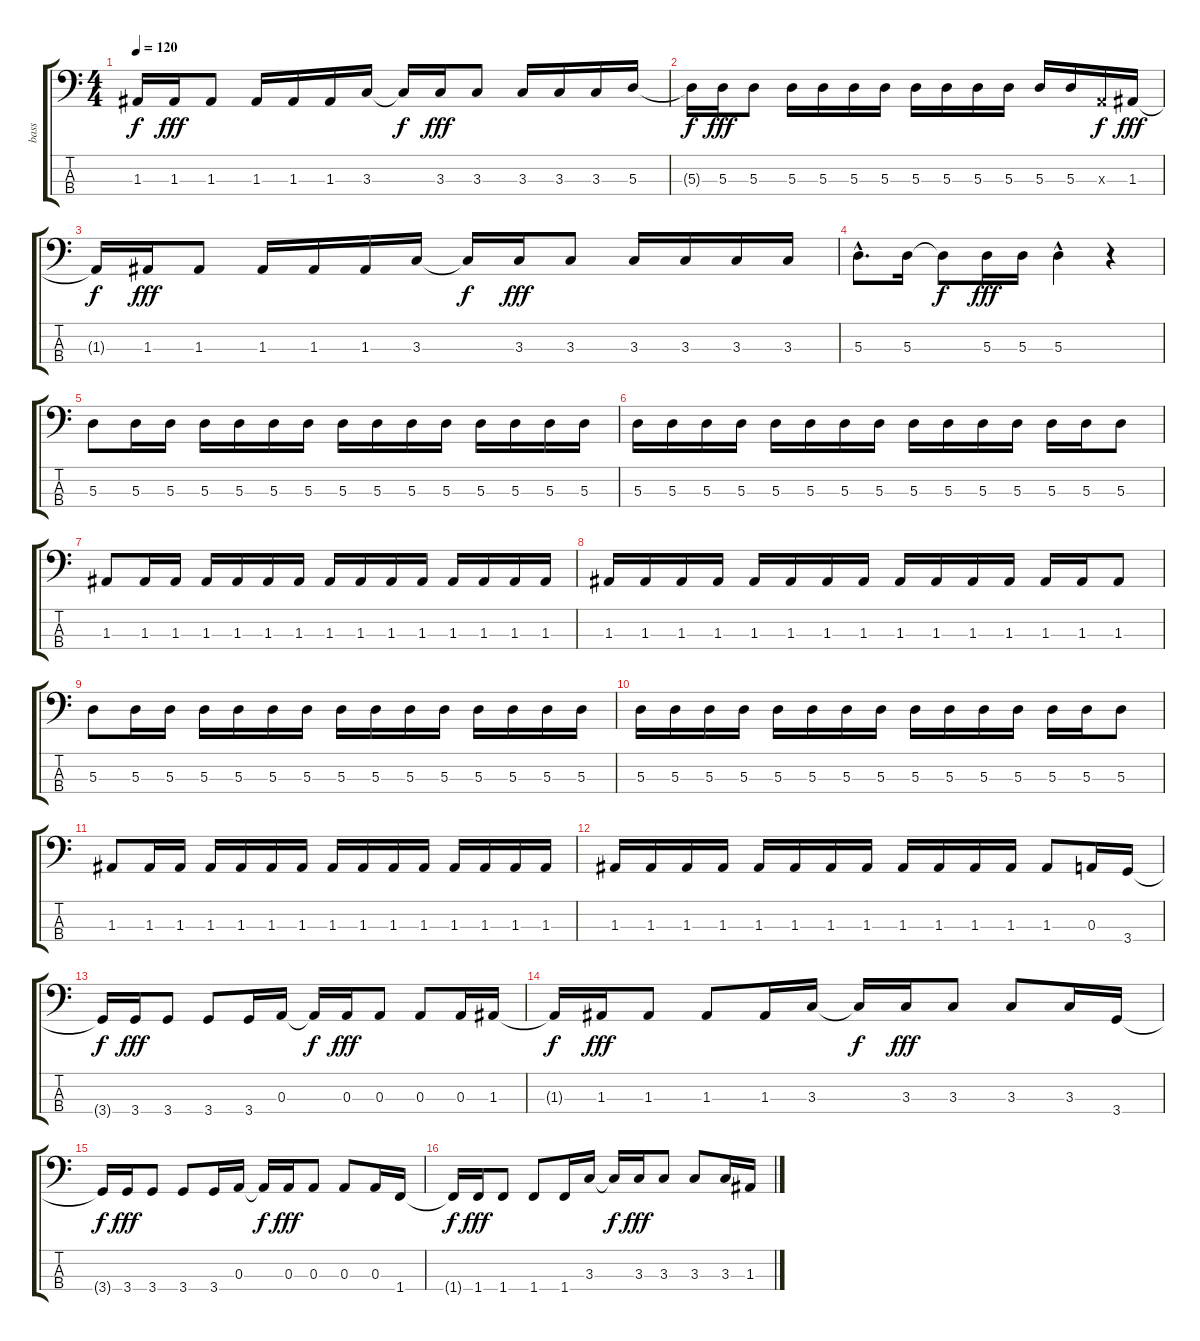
\track ("bass" "bass") {instrument electricbassfinger}
\staff {score tabs}
\tuning (G2 D2 A1 E1) {hide}
\ts (4 4)
\tempo 120
\clef f4
\ks c
1.3{t}.16{dy f} 1.3.16{dy fff} 1.3.8 1.3.16 1.3.16 1.3.16 3.3.16 3.3{t}.16{dy f} 3.3.16{dy fff} 3.3.8 3.3.16 3.3.16 3.3.16 5.3.16 |
5.3{t}.16{dy f} 5.3.16{dy fff} 5.3.8 5.3.16 5.3.16 5.3.16 5.3.16 5.3.16 5.3.16 5.3.16 5.3.16 5.3.16 5.3.16 0.3{x}.16{dy f} 1.3.16{dy fff} |
1.3{t}.16{dy f} 1.3.16{dy fff} 1.3.8 1.3.16 1.3.16 1.3.16 3.3.16 3.3{t}.16{dy f} 3.3.16{dy fff} 3.3.8 3.3.16 3.3.16 3.3.16 3.3.16 |
5.3{hac}.8{d} 5.3.16 5.3{t}.8{dy f} 5.3.16{dy fff} 5.3.16 5.3{hac}.4 r.4 |
5.3.8 5.3.16 5.3.16 5.3.16 5.3.16 5.3.16 5.3.16 5.3.16 5.3.16 5.3.16 5.3.16 5.3.16 5.3.16 5.3.16 5.3.16 |
5.3.16 5.3.16 5.3.16 5.3.16 5.3.16 5.3.16 5.3.16 5.3.16 5.3.16 5.3.16 5.3.16 5.3.16 5.3.16 5.3.16 5.3.8 |
1.3.8 1.3.16 1.3.16 1.3.16 1.3.16 1.3.16 1.3.16 1.3.16 1.3.16 1.3.16 1.3.16 1.3.16 1.3.16 1.3.16 1.3.16 |
1.3.16 1.3.16 1.3.16 1.3.16 1.3.16 1.3.16 1.3.16 1.3.16 1.3.16 1.3.16 1.3.16 1.3.16 1.3.16 1.3.16 1.3.8 |
5.3.8 5.3.16 5.3.16 5.3.16 5.3.16 5.3.16 5.3.16 5.3.16 5.3.16 5.3.16 5.3.16 5.3.16 5.3.16 5.3.16 5.3.16 |
5.3.16 5.3.16 5.3.16 5.3.16 5.3.16 5.3.16 5.3.16 5.3.16 5.3.16 5.3.16 5.3.16 5.3.16 5.3.16 5.3.16 5.3.8 |
1.3.8 1.3.16 1.3.16 1.3.16 1.3.16 1.3.16 1.3.16 1.3.16 1.3.16 1.3.16 1.3.16 1.3.16 1.3.16 1.3.16 1.3.16 |
1.3.16 1.3.16 1.3.16 1.3.16 1.3.16 1.3.16 1.3.16 1.3.16 1.3.16 1.3.16 1.3.16 1.3.16 1.3.8 0.3.16 3.4.16 |
3.4{t}.16{dy f} 3.4.16{dy fff} 3.4.8 3.4.8 3.4.16 0.3.16 0.3{t}.16{dy f} 0.3.16{dy fff} 0.3.8 0.3.8 0.3.16 1.3.16 |
1.3{t}.16{dy f} 1.3.16{dy fff} 1.3.8 1.3.8 1.3.16 3.3.16 3.3{t}.16{dy f} 3.3.16{dy fff} 3.3.8 3.3.8 3.3.16 3.4.16 |
3.4{t}.16{dy f} 3.4.16{dy fff} 3.4.8 3.4.8 3.4.16 0.3.16 0.3{t}.16{dy f} 0.3.16{dy fff} 0.3.8 0.3.8 0.3.16 1.4.16 |
1.4{t}.16{dy f} 1.4.16{dy fff} 1.4.8 1.4.8 1.4.16 3.3.16 3.3{t}.16{dy f} 3.3.16{dy fff} 3.3.8 3.3.8 3.3.16 1.3.16
